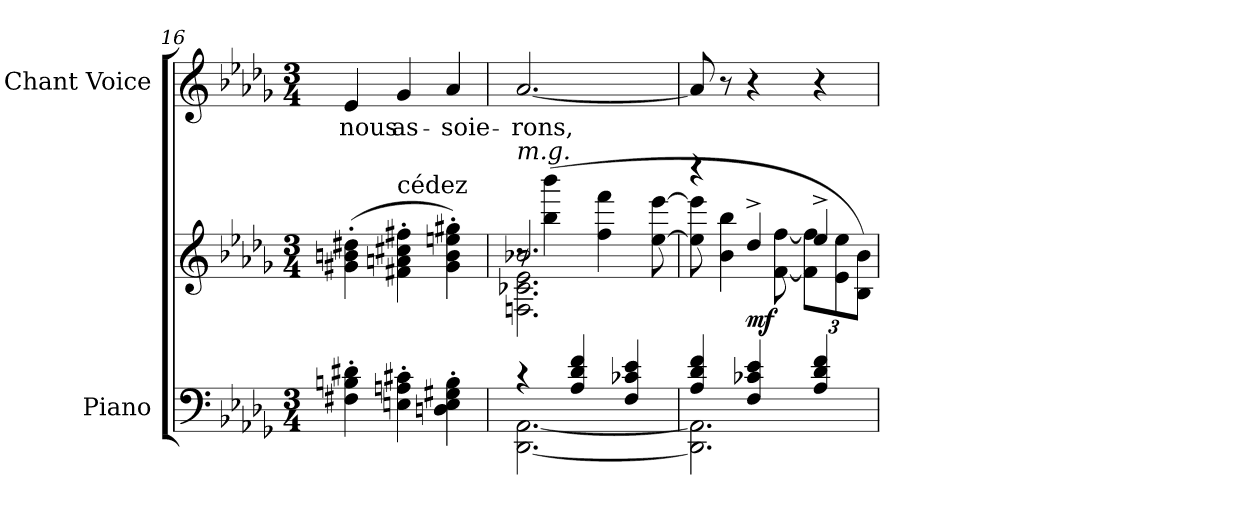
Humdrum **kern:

**kern	**kern	**dynam	**kern	**text
*part2	*part2	*part2	*part1	*part1
*staff3	*staff2	*staff2/3	*staff1	*staff1
*I"Piano	*	*	*I"Chant Voice	*
*I'Pno	*	*	*	*
*clefF4	*clefG2	*	*clefG2	*
*k[b-e-a-d-g-]	*k[b-e-a-d-g-]	*	*k[b-e-a-d-g-]	*
*M3/4	*M3/4	*	*M3/4	*
=16	=16	=16	=16	=16
!	!	!	!	!LO:LY:b
4F#X\' 4Bn\' 4d#X\'	(4g#X\' 4bn\' 4dd#X\'	.	4e-/	nous
!	!LO:TX:a:t=cédez	!	!	!
!	!	!	!	!LO:LY:b
4En\' 4An\' 4c#X\'	4f#X\' 4an\' 4cc#X\' 4ff#X\'	.	4g-/	as-
!	!	!	!	!LO:LY:b
4Dn\' 4E\' 4G#X\' 4B\'	4g#\' 4b\' 4een\' 4gg#X\')	.	4a-/	-soie-
=17	=17	=17	=17	=17
*^	*^	*	*	*
*	*	*	*^	*	*	*
!	!	!LO:TX:a:i:t=m.g.	!	!	!	!	!
!	!	!	!	!	!	!	!LO:LY:b
4r	[2.DD-\ [2.AA-\	8r	2.Fn\ 2.c-X\ 2.e-\	2.b-X/	.	[2.a-/	-rons,
!	!	!	!	!	!LO:DY:b	!	!
!	!	!	!	!	!LO:DY:n=1:b	!	!
.	.	(>4bb-\ 4bbb-\	.	.	p other-dynamics	.	.
4A-/ 4d-/ 4f/	.	.	.	.	.	.	.
.	.	4ff\ 4fff\	.	.	.	.	.
4F/ 4c-X/ 4e-/	.	.	.	.	.	.	.
.	.	[<8ee-\ [>8eee-\	.	.	.	.	.
*	*	*	*v	*v	*	*	*
!!LO:LB:g=z
=18	=18	=18	=18	=18	=18	=18
4A-/ 4d-/ 4f/	2.DD-\] 2.AA-\]	4r	8ee-\] 8eee-\]	.	8a-/]	.
.	.	.	4b-\ 4bb-\	.	8r	.
!	!	!	!	!LO:DY:b	!	!
4F/ 4c-X/ 4e-/	.	4dd-^/	.	mf	4r	.
.	.	.	[<8f\ [>8ff\	.	.	.
*	*	*	*Xbrackettup	*	*	*
4A-/ 4d-/ 4f/	.	4ee-^/	12f\] 12ff\]L	.	4r	.
.	.	.	12e-\ 12ee-\	.	.	.
.	.	.	12B-\ 12b-\J)	.	.	.
*v	*v	*	*	*	*	*
*	*v	*v	*	*	*
=	=	=	=	=
*-	*-	*-	*-	*-
